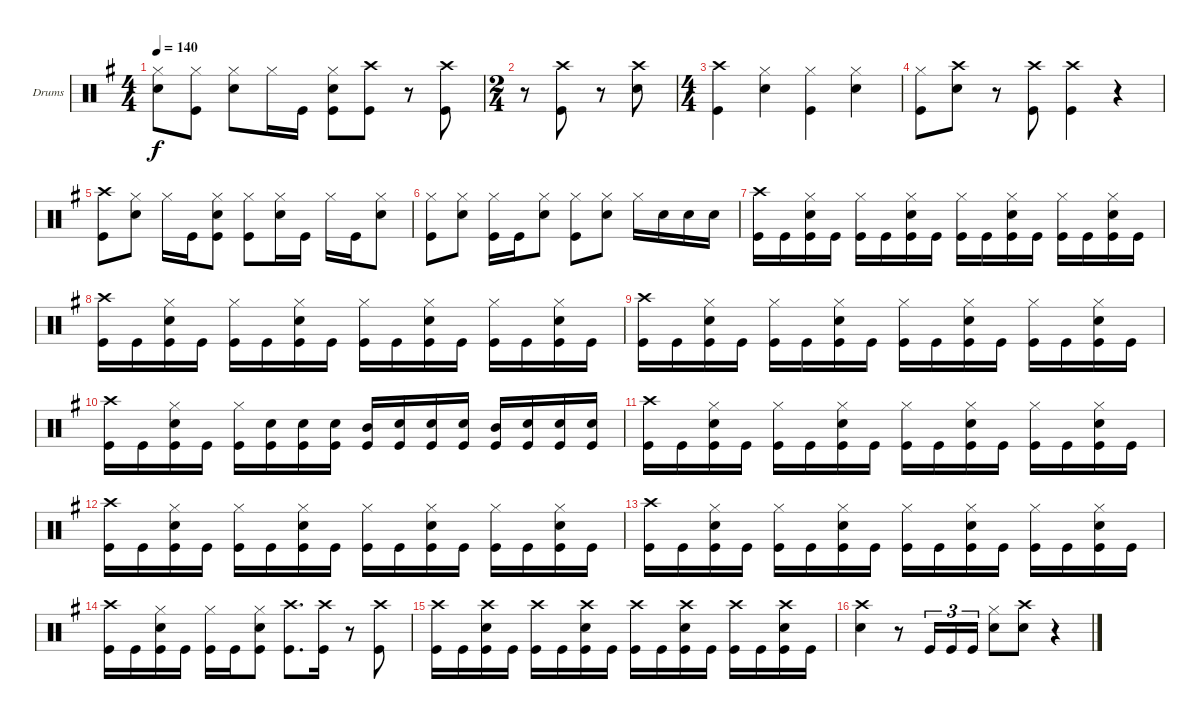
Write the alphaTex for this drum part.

\bracketExtendMode groupsimilarinstruments
\firstSystemTrackNameOrientation horizontal
\otherSystemsTrackNameOrientation horizontal
\track ("Drumkit" "Drums") {instrument percussion}
\staff {score}
\articulation defaults
\ts (4 4)
\tempo 140
\clef neutral
\scale
1.04288
\ks g
("Snare (hit) 2" "Hi-Hat (closed)").8{dy f} ("Kick (hit)" "Hi-Hat (closed)").8 ("Hi-Hat (closed)" "Snare (hit) 2").8 "Hi-Hat (closed)".16 "Kick (hit)".16 ("Hi-Hat (closed)" "Snare (hit) 2" "Kick (hit)").8 ("Crash high (hit)" "Kick (hit)").8 r.8 ("Kick (hit)" "Crash high (hit)").8 |
\ts (2 4)
\scale
0.957125 r.8 ("Crash high (hit)" "Kick (hit)").8 r.8 ("Crash high (hit)" "Snare (hit) 2").8 |
\ts (4 4)
\scale
1.07314 ("Kick (hit)" "Crash high (hit)").4 ("Hi-Hat (closed)" "Snare (hit) 2").4 ("Hi-Hat (closed)" "Kick (hit)").4 ("Snare (hit) 2" "Hi-Hat (closed)").4 |
\scale
0.92686 ("Hi-Hat (closed)" "Kick (hit)").8 ("Snare (hit) 2" "Crash high (hit)").8 r.8 ("Crash high (hit)" "Kick (hit)").8 ("Kick (hit)" "Crash high (hit)").4 r.4 |
\scale
1.04288 ("Kick (hit)" "Crash high (hit)").8 ("Snare (hit) 2" "Hi-Hat (closed)").8 "Hi-Hat (closed)".16 "Kick (hit)".16 ("Kick (hit)" "Snare (hit) 2" "Hi-Hat (closed)").8 ("Kick (hit)" "Hi-Hat (closed)").8 ("Snare (hit) 2" "Hi-Hat (closed)").16 "Kick (hit)".16 "Hi-Hat (closed)".16 "Kick (hit)".16 ("Snare (hit) 2" "Hi-Hat (closed)").8 |
\scale
0.957125 ("Hi-Hat (closed)" "Kick (hit)").8 ("Snare (hit) 2" "Hi-Hat (closed)").8 ("Kick (hit)" "Hi-Hat (closed)").16 "Kick (hit)".16 ("Snare (hit) 2" "Hi-Hat (closed)").8 ("Hi-Hat (closed)" "Kick (hit)").8 ("Snare (hit) 2" "Hi-Hat (closed)").8 "Hi-Hat (closed)".16 "Snare (hit) 2".16 "Snare (hit) 2".16 "Snare (hit) 2".16 |
\scale
1.04288 ("Crash high (hit)" "Kick (hit)").16 "Kick (hit)".16 ("Snare (hit) 2" "Hi-Hat (closed)" "Kick (hit)").16 "Kick (hit)".16 ("Hi-Hat (closed)" "Kick (hit)").16 "Kick (hit)".16 ("Snare (hit) 2" "Hi-Hat (closed)" "Kick (hit)").16 "Kick (hit)".16 ("Hi-Hat (closed)" "Kick (hit)").16 "Kick (hit)".16 ("Snare (hit) 2" "Hi-Hat (closed)" "Kick (hit)").16 "Kick (hit)".16 ("Hi-Hat (closed)" "Kick (hit)").16 "Kick (hit)".16 ("Snare (hit) 2" "Hi-Hat (closed)" "Kick (hit)").16 "Kick (hit)".16 |
\scale
0.957125 ("Crash high (hit)" "Kick (hit)").16 "Kick (hit)".16 ("Snare (hit) 2" "Hi-Hat (closed)" "Kick (hit)").16 "Kick (hit)".16 ("Hi-Hat (closed)" "Kick (hit)").16 "Kick (hit)".16 ("Snare (hit) 2" "Hi-Hat (closed)" "Kick (hit)").16 "Kick (hit)".16 ("Hi-Hat (closed)" "Kick (hit)").16 "Kick (hit)".16 ("Snare (hit) 2" "Hi-Hat (closed)" "Kick (hit)").16 "Kick (hit)".16 ("Hi-Hat (closed)" "Kick (hit)").16 "Kick (hit)".16 ("Snare (hit) 2" "Hi-Hat (closed)" "Kick (hit)").16 "Kick (hit)".16 |
\scale
1.04288 ("Crash high (hit)" "Kick (hit)").16 "Kick (hit)".16 ("Snare (hit) 2" "Hi-Hat (closed)" "Kick (hit)").16 "Kick (hit)".16 ("Hi-Hat (closed)" "Kick (hit)").16 "Kick (hit)".16 ("Snare (hit) 2" "Hi-Hat (closed)" "Kick (hit)").16 "Kick (hit)".16 ("Hi-Hat (closed)" "Kick (hit)").16 "Kick (hit)".16 ("Snare (hit) 2" "Hi-Hat (closed)" "Kick (hit)").16 "Kick (hit)".16 ("Hi-Hat (closed)" "Kick (hit)").16 "Kick (hit)".16 ("Snare (hit) 2" "Hi-Hat (closed)" "Kick (hit)").16 "Kick (hit)".16 |
\scale
0.957125 ("Crash high (hit)" "Kick (hit)").16 "Kick (hit)".16 ("Snare (hit) 2" "Hi-Hat (closed)" "Kick (hit)").16 "Kick (hit)".16 ("Hi-Hat (closed)" "Kick (hit)").16 ("Snare (hit) 2" "Kick (hit)").16 ("Snare (hit) 2" "Kick (hit)").16 ("Snare (hit) 2" "Kick (hit)").16 ("Mid Tom (hit)" "Kick (hit)").16 ("Snare (hit) 2" "Kick (hit)").16 ("Snare (hit) 2" "Kick (hit)").16 ("Snare (hit) 2" "Kick (hit)").16 ("Mid Tom (hit)" "Kick (hit)").16 ("Snare (hit) 2" "Kick (hit)").16 ("Snare (hit) 2" "Kick (hit)").16 ("Snare (hit) 2" "Kick (hit)").16 |
\scale
1.04288 ("Crash high (hit)" "Kick (hit)").16 "Kick (hit)".16 ("Snare (hit) 2" "Hi-Hat (closed)" "Kick (hit)").16 "Kick (hit)".16 ("Hi-Hat (closed)" "Kick (hit)").16 "Kick (hit)".16 ("Snare (hit) 2" "Hi-Hat (closed)" "Kick (hit)").16 "Kick (hit)".16 ("Hi-Hat (closed)" "Kick (hit)").16 "Kick (hit)".16 ("Snare (hit) 2" "Hi-Hat (closed)" "Kick (hit)").16 "Kick (hit)".16 ("Hi-Hat (closed)" "Kick (hit)").16 "Kick (hit)".16 ("Snare (hit) 2" "Hi-Hat (closed)" "Kick (hit)").16 "Kick (hit)".16 |
\scale
0.957125 ("Crash high (hit)" "Kick (hit)").16 "Kick (hit)".16 ("Snare (hit) 2" "Hi-Hat (closed)" "Kick (hit)").16 "Kick (hit)".16 ("Hi-Hat (closed)" "Kick (hit)").16 "Kick (hit)".16 ("Snare (hit) 2" "Hi-Hat (closed)" "Kick (hit)").16 "Kick (hit)".16 ("Hi-Hat (closed)" "Kick (hit)").16 "Kick (hit)".16 ("Snare (hit) 2" "Hi-Hat (closed)" "Kick (hit)").16 "Kick (hit)".16 ("Hi-Hat (closed)" "Kick (hit)").16 "Kick (hit)".16 ("Snare (hit) 2" "Hi-Hat (closed)" "Kick (hit)").16 "Kick (hit)".16 |
\scale
1.04288 ("Crash high (hit)" "Kick (hit)").16 "Kick (hit)".16 ("Snare (hit) 2" "Hi-Hat (closed)" "Kick (hit)").16 "Kick (hit)".16 ("Hi-Hat (closed)" "Kick (hit)").16 "Kick (hit)".16 ("Snare (hit) 2" "Hi-Hat (closed)" "Kick (hit)").16 "Kick (hit)".16 ("Hi-Hat (closed)" "Kick (hit)").16 "Kick (hit)".16 ("Snare (hit) 2" "Hi-Hat (closed)" "Kick (hit)").16 "Kick (hit)".16 ("Hi-Hat (closed)" "Kick (hit)").16 "Kick (hit)".16 ("Snare (hit) 2" "Hi-Hat (closed)" "Kick (hit)").16 "Kick (hit)".16 |
\scale
0.957125 ("Kick (hit)" "Crash high (hit)").16 "Kick (hit)".16 ("Kick (hit)" "Snare (hit) 2" "Hi-Hat (closed)").16 "Kick (hit)".16 ("Kick (hit)" "Hi-Hat (closed)").16 "Kick (hit)".16 ("Snare (hit) 2" "Hi-Hat (closed)" "Kick (hit)").8 ("Crash high (hit)" "Kick (hit)").8{d} ("Crash high (hit)" "Kick (hit)").16 r.8 ("Crash high (hit)" "Kick (hit)").8 |
\scale
1.04288 ("Crash high (hit)" "Kick (hit)").16 "Kick (hit)".16 ("Snare (hit) 2" "Crash high (hit)" "Kick (hit)").16 "Kick (hit)".16 ("Crash high (hit)" "Kick (hit)").16 "Kick (hit)".16 ("Snare (hit) 2" "Crash high (hit)" "Kick (hit)").16 "Kick (hit)".16 ("Crash high (hit)" "Kick (hit)").16 "Kick (hit)".16 ("Snare (hit) 2" "Crash high (hit)" "Kick (hit)").16 "Kick (hit)".16 ("Crash high (hit)" "Kick (hit)").16 "Kick (hit)".16 ("Kick (hit)" "Snare (hit) 2" "Crash high (hit)").16 "Kick (hit)".16 |
\scale
0.957125 ("Snare (hit) 2" "Crash high (hit)").4 r.8 "Kick (hit)".16{tu (3 2)} "Kick (hit)".16{tu (3 2)} "Kick (hit)".16{tu (3 2)} ("Snare (hit) 2" "Hi-Hat (closed)").8 ("Crash high (hit)" "Snare (hit) 2").8 r.4
